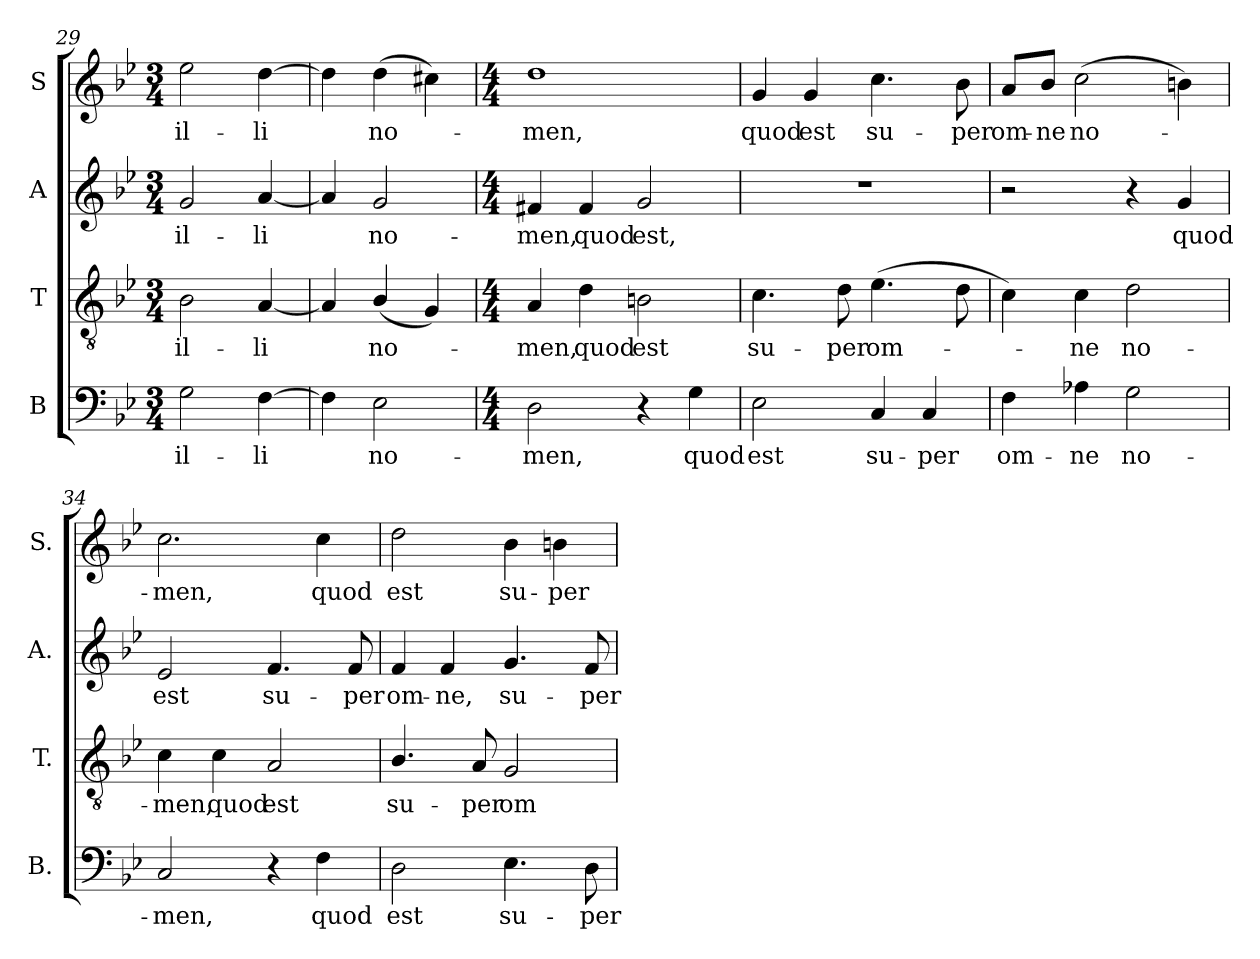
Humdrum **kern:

**kern	**text	**kern	**text	**kern	**text	**kern	**text
*part4	*part4	*part3	*part3	*part2	*part2	*part1	*part1
*staff4	*staff4	*staff3	*staff3	*staff2	*staff2	*staff1	*staff1
*I"B	*	*I"T	*	*I"A	*	*I"S	*
*I'B.	*	*I'T.	*	*I'A.	*	*I'S.	*
*clefF4	*	*clefGv2	*	*clefG2	*	*clefG2	*
*	*	*ITrd7c12	*	*	*	*	*
*k[b-e-]	*	*k[b-e-]	*	*k[b-e-]	*	*k[b-e-]	*
*B-:	*	*B-:	*	*B-:	*	*B-:	*
*M3/4	*	*M3/4	*	*M3/4	*	*M3/4	*
=29	=29	=29	=29	=29	=29	=29	=29
!	!LO:LY:b:color=#000000	!	!	!	!	!	!
!	!	!	!LO:LY:b:color=#000000	!	!	!	!
!	!	!	!	!	!LO:LY:b:color=#000000	!	!
!	!	!	!	!	!	!	!LO:LY:b:color=#000000
2Gi\	il-	2BB-i\	il-	2gi/	il-	2ee-i\	il-
!	!LO:LY:b:color=#000000	!	!	!	!	!	!
!	!	!	!LO:LY:b:color=#000000	!	!	!	!
!	!	!	!	!	!LO:LY:b:color=#000000	!	!
!	!	!	!	!	!	!	!LO:LY:b:color=#000000
[4Fi\	-li	[4AAi/	-li	[4ai/	-li	[4ddi\	-li
=30	=30	=30	=30	=30	=30	=30	=30
4Fi\]	.	4AAi/]	.	4ai/]	.	4ddi\]	.
!	!LO:LY:b:color=#000000	!	!	!	!	!	!
!	!	!	!LO:LY:b:color=#000000	!	!	!	!
!	!	!	!	!	!LO:LY:b:color=#000000	!	!
!	!	!	!	!	!	!	!LO:LY:b:color=#000000
2E-i\	no-	(4BB-i/	no-	2gi/	no-	(4ddi\	no-
.	.	4GGi/)	.	.	.	4cc#Xi\)	.
=31	=31	=31	=31	=31	=31	=31	=31
*M4/4	*	*M4/4	*	*M4/4	*	*M4/4	*
!	!LO:LY:b:color=#000000	!	!	!	!	!	!
!	!	!	!LO:LY:b:color=#000000	!	!	!	!
!	!	!	!	!	!LO:LY:b:color=#000000	!	!
!	!	!	!	!	!	!	!LO:LY:b:color=#000000
2Di\	-men,	4AAi/	-men,	4f#Xi/	-men,	1ddi	-men,
!	!	!	!LO:LY:b:color=#000000	!	!	!	!
!	!	!	!	!	!LO:LY:b:color=#000000	!	!
.	.	4Di\	quod	4f#i/	quod	.	.
!	!	!	!LO:LY:b:color=#000000	!	!	!	!
!	!	!	!	!	!LO:LY:b:color=#000000	!	!
4r	.	2BBni\	est	2gi/	est,	.	.
!	!LO:LY:b:color=#000000	!	!	!	!	!	!
4Gi\	quod	.	.	.	.	.	.
=32	=32	=32	=32	=32	=32	=32	=32
!	!LO:LY:b:color=#000000	!	!	!	!	!	!
!	!	!	!LO:LY:b:color=#000000	!	!	!	!
!	!	!	!	!	!	!	!LO:LY:b:color=#000000
2E-i\	est	4.Ci\	su-	1r	.	4gi/	quod
!	!	!	!	!	!	!	!LO:LY:b:color=#000000
.	.	.	.	.	.	4gi/	est
!	!	!	!LO:LY:b:color=#000000	!	!	!	!
.	.	8Di\	-per	.	.	.	.
!	!LO:LY:b:color=#000000	!	!	!	!	!	!
!	!	!	!LO:LY:b:color=#000000	!	!	!	!
!	!	!	!	!	!	!	!LO:LY:b:color=#000000
4Ci/	su-	(4.E-i\	om-	.	.	4.cci\	su-
!	!LO:LY:b:color=#000000	!	!	!	!	!	!
4Ci/	-per	.	.	.	.	.	.
!	!	!	!	!	!	!	!LO:LY:b:color=#000000
.	.	8Di\	.	.	.	8b-i\	-per
!!LO:LB:g=z
=33	=33	=33	=33	=33	=33	=33	=33
!	!LO:LY:b:color=#000000	!	!	!	!	!	!
!	!	!	!	!	!	!	!LO:LY:b:color=#000000
4Fi\	om-	4Ci\)	.	2r	.	8ai/L	om-
!	!	!	!	!	!	!	!LO:LY:b:color=#000000
.	.	.	.	.	.	8b-i/J	-ne
!	!LO:LY:b:color=#000000	!	!	!	!	!	!
!	!	!	!LO:LY:b:color=#000000	!	!	!	!
!	!	!	!	!	!	!	!LO:LY:b:color=#000000
4A-Xi\	-ne	4Ci\	-ne	.	.	(2cci\	no-
!	!LO:LY:b:color=#000000	!	!	!	!	!	!
!	!	!	!LO:LY:b:color=#000000	!	!	!	!
2Gi\	no-	2Di\	no-	4r	.	.	.
!	!	!	!	!	!LO:LY:b:color=#000000	!	!
.	.	.	.	4gi/	quod	4bni\)	.
=34	=34	=34	=34	=34	=34	=34	=34
!	!LO:LY:b:color=#000000	!	!	!	!	!	!
!	!	!	!LO:LY:b:color=#000000	!	!	!	!
!	!	!	!	!	!LO:LY:b:color=#000000	!	!
!	!	!	!	!	!	!	!LO:LY:b:color=#000000
2Ci/	-men,	4Ci\	-men,	2e-i/	est	2.cci\	-men,
!	!	!	!LO:LY:b:color=#000000	!	!	!	!
.	.	4Ci\	quod	.	.	.	.
!	!	!	!LO:LY:b:color=#000000	!	!	!	!
!	!	!	!	!	!LO:LY:b:color=#000000	!	!
4r	.	2AAi/	est	4.fi/	su-	.	.
!	!LO:LY:b:color=#000000	!	!	!	!	!	!
!	!	!	!	!	!	!	!LO:LY:b:color=#000000
4Fi\	quod	.	.	.	.	4cci\	quod
!	!	!	!	!	!LO:LY:b:color=#000000	!	!
.	.	.	.	8fi/	-per	.	.
=35	=35	=35	=35	=35	=35	=35	=35
!	!LO:LY:b:color=#000000	!	!	!	!	!	!
!	!	!	!LO:LY:b:color=#000000	!	!	!	!
!	!	!	!	!	!LO:LY:b:color=#000000	!	!
!	!	!	!	!	!	!	!LO:LY:b:color=#000000
2Di\	est	4.BB-i/	su-	4fi/	om-	2ddi\	est
!	!	!	!	!	!LO:LY:b:color=#000000	!	!
.	.	.	.	4fi/	-ne,	.	.
!	!	!	!LO:LY:b:color=#000000	!	!	!	!
.	.	8AAi/	-per	.	.	.	.
!	!LO:LY:b:color=#000000	!	!	!	!	!	!
!	!	!	!LO:LY:b:color=#000000	!	!	!	!
!	!	!	!	!	!LO:LY:b:color=#000000	!	!
!	!	!	!	!	!	!	!LO:LY:b:color=#000000
4.E-i\	su-	2GGi/	om-	4.gi/	su-	4b-i\	su-
!	!	!	!	!	!	!	!LO:LY:b:color=#000000
.	.	.	.	.	.	4bni\	-per
!	!LO:LY:b:color=#000000	!	!	!	!	!	!
!	!	!	!	!	!LO:LY:b:color=#000000	!	!
8Di\	-per	.	.	8fi/	-per	.	.
=	=	=	=	=	=	=	=
*-	*-	*-	*-	*-	*-	*-	*-
